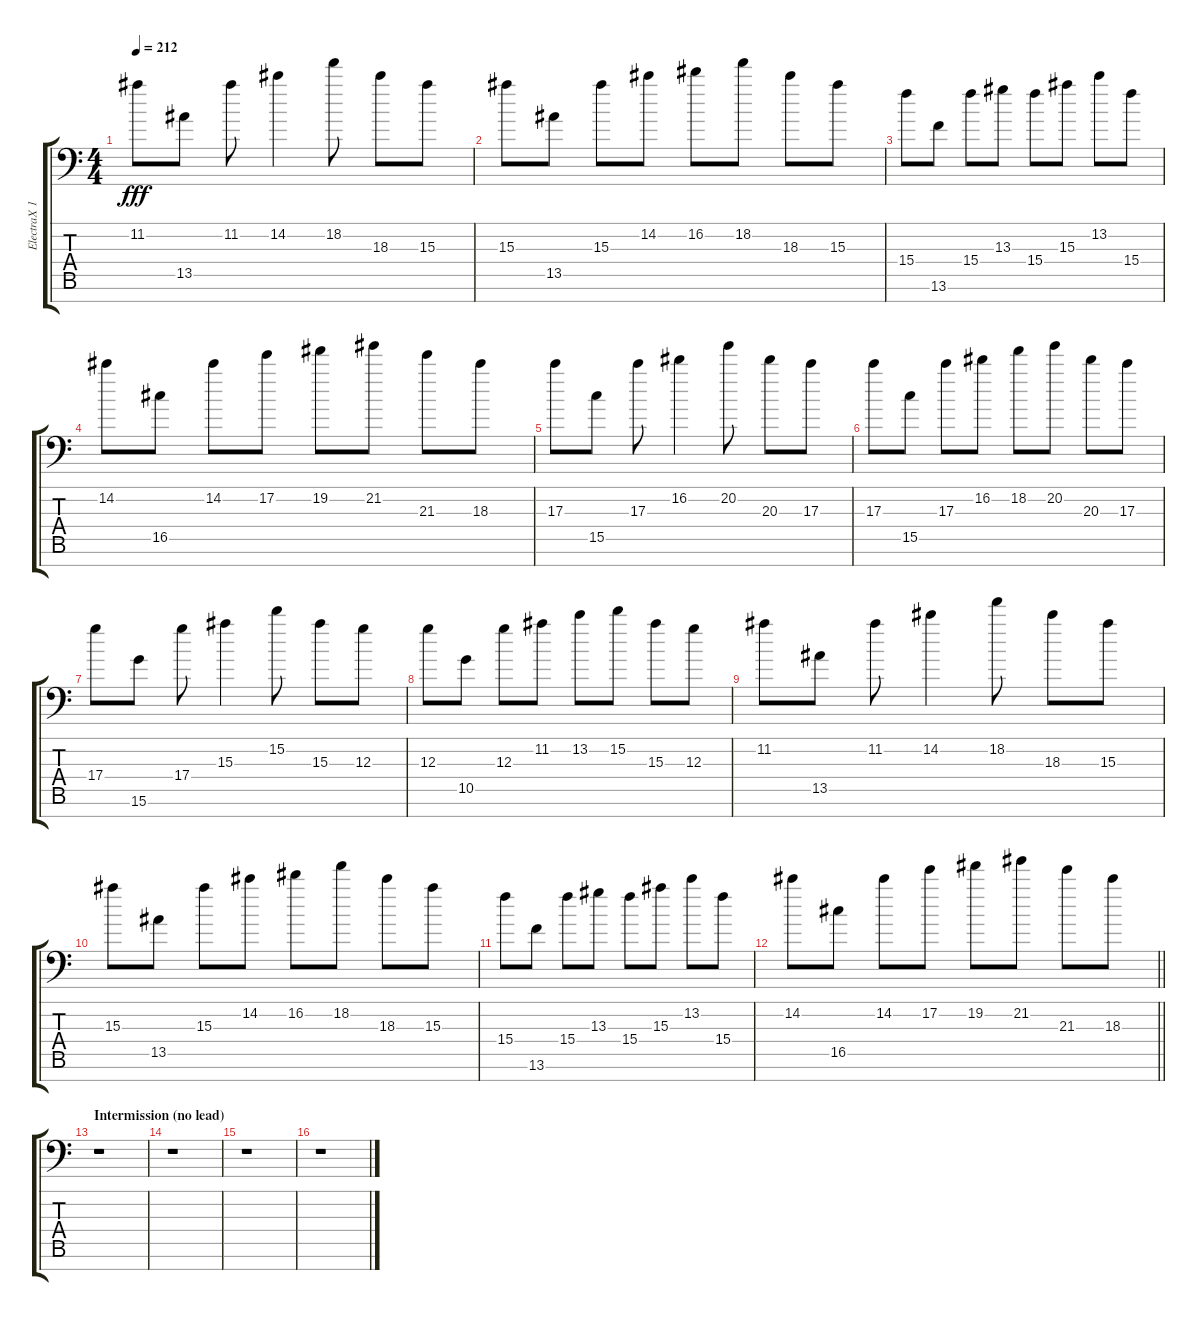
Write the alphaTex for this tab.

\track ("ElectraX 14" "ElectraX 1") {instrument synthbass2}
\staff {score tabs}
\tuning (Bb7 B3 G3 D3 A2 E2 C-1) {hide}
\ts (4 4)
\tempo 212
\clef f4
\ks c
11.2.8{dy fff} 13.5.8 11.2.8 14.2.4 18.2.8 18.3.8 15.3.8 |
15.3.8 13.5.8 15.3.8 14.2.8 16.2.8 18.2.8 18.3.8 15.3.8 |
15.4.8 13.6.8 15.4.8 13.3.8 15.4.8 15.3.8 13.2.8 15.4.8 |
14.2.8 16.5.8 14.2.8 17.2.8 19.2.8 21.2.8 21.3.8 18.3.8 |
17.3.8 15.5.8 17.3.8 16.2.4 20.2.8 20.3.8 17.3.8 |
17.3.8 15.5.8 17.3.8 16.2.8 18.2.8 20.2.8 20.3.8 17.3.8 |
17.4.8 15.6.8 17.4.8 15.3.4 15.2.8 15.3.8 12.3.8 |
12.3.8 10.5.8 12.3.8 11.2.8 13.2.8 15.2.8 15.3.8 12.3.8 |
11.2.8 13.5.8 11.2.8 14.2.4 18.2.8 18.3.8 15.3.8 |
15.3.8 13.5.8 15.3.8 14.2.8 16.2.8 18.2.8 18.3.8 15.3.8 |
15.4.8 13.6.8 15.4.8 13.3.8 15.4.8 15.3.8 13.2.8 15.4.8 |
\barLineRight lightlight
14.2.8 16.5.8 14.2.8 17.2.8 19.2.8 21.2.8 21.3.8 18.3.8 |
\section ("" "Intermission (no lead)")
r.1 |
r.1 |
r.1 |
r.1
